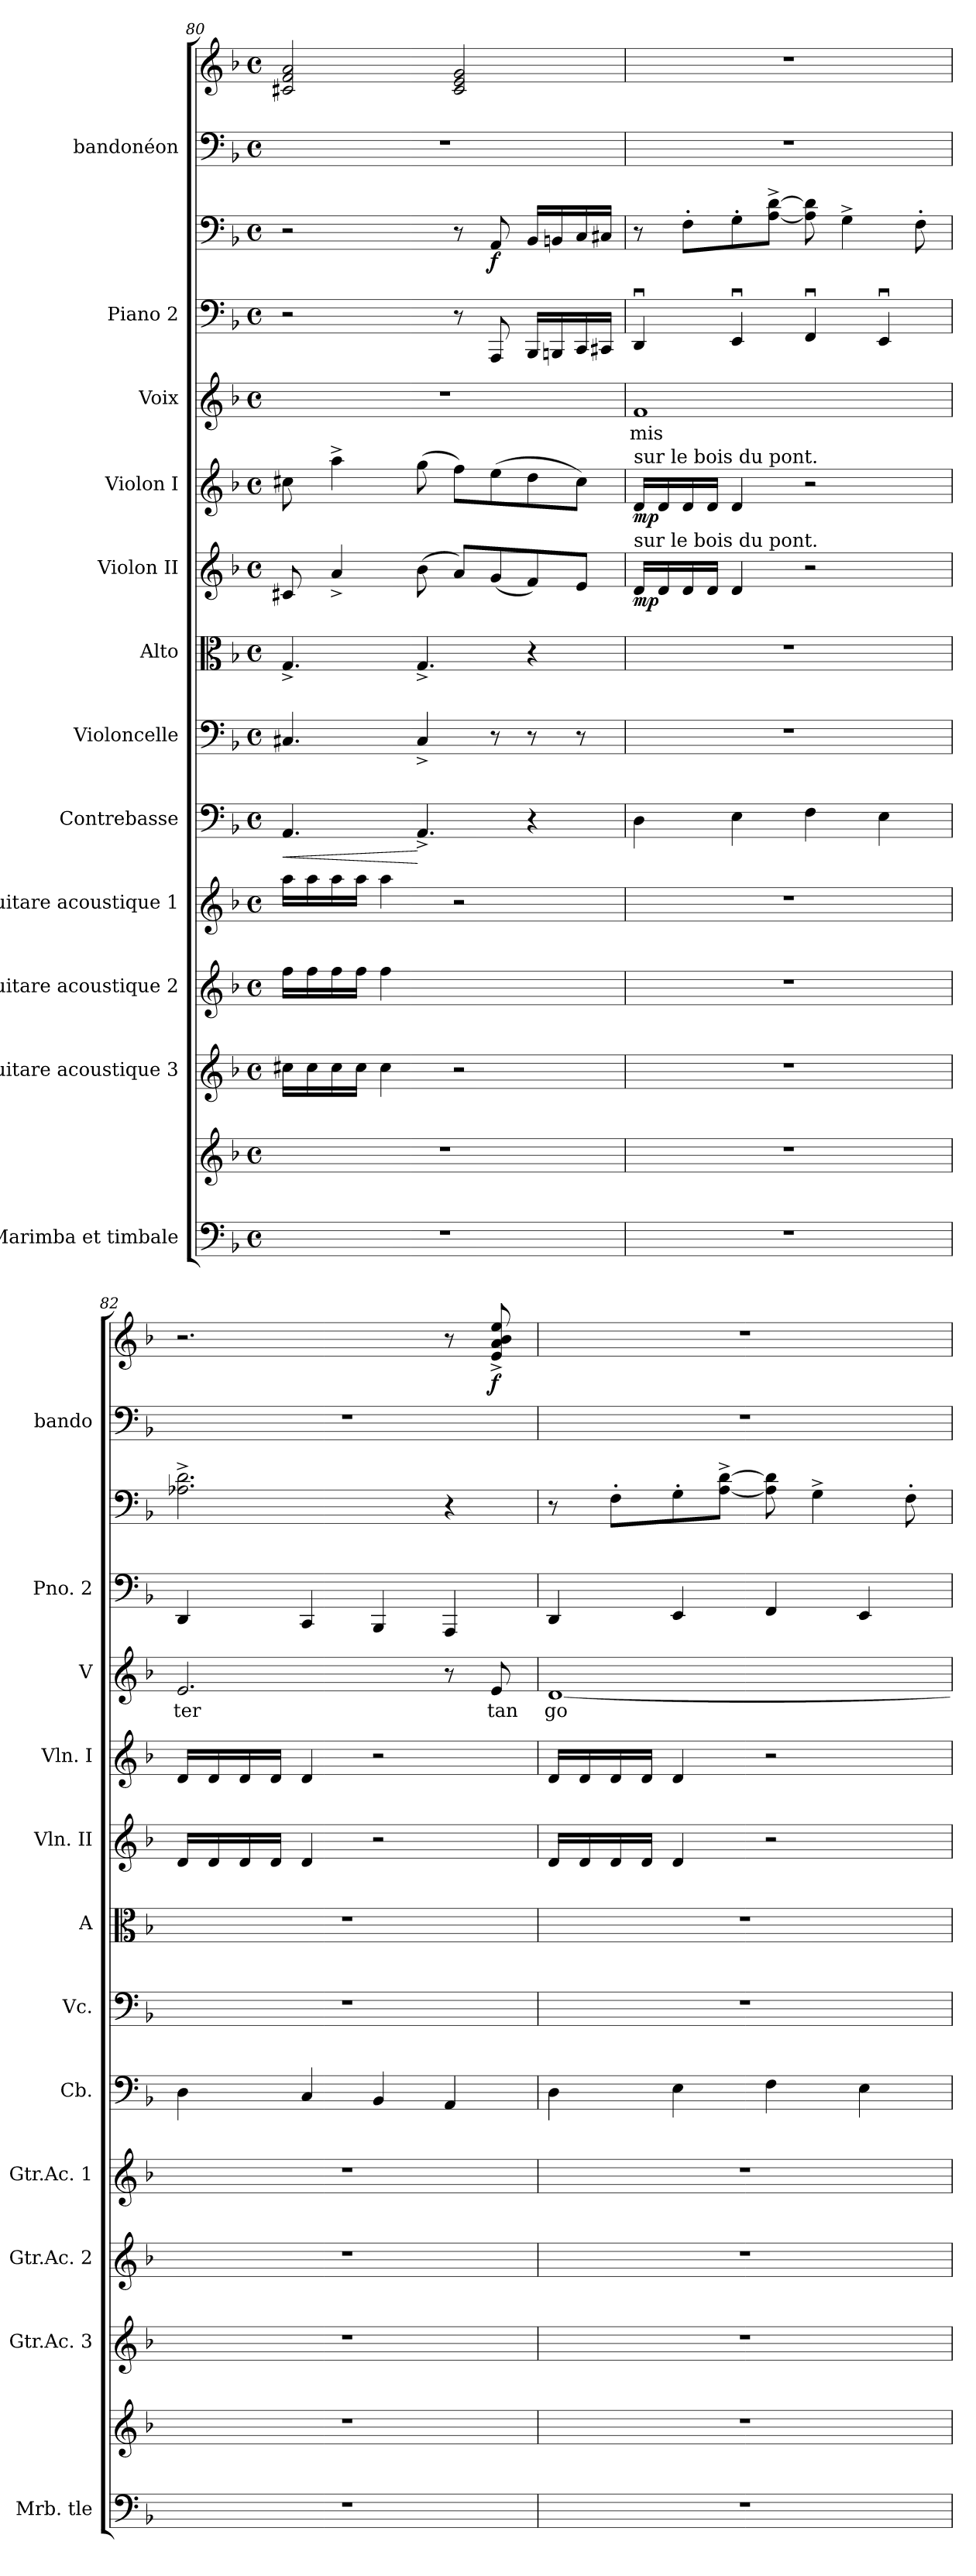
**kern	**kern	**kern	**kern	**kern	**kern	**dynam	**kern	**kern	**kern	**dynam	**kern	**dynam	**kern	**text	**kern	**kern	**dynam	**kern	**kern	**dynam
*part12	*part12	*part11	*part10	*part9	*part8	*part8	*part7	*part6	*part5	*part5	*part4	*part4	*part3	*part3	*part2	*part2	*part2	*part1	*part1	*part1
*staff15	*staff14	*staff13	*staff12	*staff11	*staff10	*staff10	*staff9	*staff8	*staff7	*staff7	*staff6	*staff6	*staff5	*staff5	*staff4	*staff3	*staff3/4	*staff2	*staff1	*staff1/2
*I"Marimba et timbale	*	*I"Guitare acoustique 3	*I"Guitare acoustique 2	*I"Guitare acoustique 1	*I"Contrebasse	*	*I"Violoncelle	*I"Alto	*I"Violon II	*	*I"Violon I	*	*I"Voix	*	*I"Piano 2	*	*	*I"bandonéon	*	*
*I'Mrb. tle	*	*I'Gtr.Ac. 3	*I'Gtr.Ac. 2	*I'Gtr.Ac. 1	*I'Cb.	*	*I'Vc.	*I'A	*I'Vln. II	*	*I'Vln. I	*	*I'V	*	*I'Pno. 2	*	*	*I'bando	*	*
*clefF4	*clefG2	*clefG2	*clefG2	*clefG2	*clefF4	*	*clefF4	*clefC3	*clefG2	*	*clefG2	*	*clefG2	*	*clefF4	*clefF4	*	*clefF4	*clefG2	*
*	*	*ITrd7c12	*ITrd7c12	*ITrd7c12	*ITrd7c12	*	*	*	*	*	*	*	*	*	*	*	*	*	*	*
*k[b-]	*k[b-]	*k[b-]	*k[b-]	*k[b-]	*k[b-]	*	*k[b-]	*k[b-]	*k[b-]	*	*k[b-]	*	*k[b-]	*	*k[b-]	*k[b-]	*	*k[b-]	*k[b-]	*
*d:	*d:	*d:	*d:	*d:	*d:	*	*d:	*d:	*d:	*	*d:	*	*d:	*	*d:	*d:	*	*d:	*d:	*
*M4/4	*M4/4	*M4/4	*M4/4	*M4/4	*M4/4	*	*M4/4	*M4/4	*M4/4	*	*M4/4	*	*M4/4	*	*M4/4	*M4/4	*	*M4/4	*M4/4	*
*met(c)	*met(c)	*met(c)	*met(c)	*met(c)	*met(c)	*	*met(c)	*met(c)	*met(c)	*	*met(c)	*	*met(c)	*	*met(c)	*met(c)	*	*met(c)	*met(c)	*
=80	=80	=80	=80	=80	=80	=80	=80	=80	=80	=80	=80	=80	=80	=80	=80	=80	=80	=80	=80	=80
!	!	!	!	!	!	!LO:HP:b	!	!	!	!	!	!	!	!	!	!	!	!	!	!
1r	1r	16c#X\LL	16f\LL	16a\LL	4.AAA/	<	4.C#X/	4.G^</	8c#X/	.	8cc#X\	.	1r	.	2r	2r	.	1r	2c#X/ 2f/ 2a/	.
.	.	16c#\	16f\	16a\	.	.	.	.	.	.	.	.	.	.	.	.	.	.	.	.
.	.	16c#\	16f\	16a\	.	.	.	.	4a^</	.	4aa^>\	.	.	.	.	.	.	.	.	.
.	.	16c#\JJ	16f\JJ	16a\JJ	.	.	.	.	.	.	.	.	.	.	.	.	.	.	.	.
.	.	4c#\	4f\	4a\	.	.	.	.	.	.	.	.	.	.	.	.	.	.	.	.
.	.	.	.	.	4.AAA^</	[	4C#^</	4.G^</	(>8b-\	.	(>8gg\	.	.	.	.	.	.	.	.	.
.	.	2r	2ryy	2r	.	.	.	.	8a/L)	.	8ff\L)	.	.	.	8r	8r	.	.	2c#/ 2e/ 2g/	.
!	!	!	!	!	!	!	!	!	!	!	!	!	!	!	!	!	!LO:DY:b	!	!	!
.	.	.	.	.	.	.	8r	.	(<8g/	.	(>8ee\	.	.	.	8AAA/	8AA/	f	.	.	.
.	.	.	.	.	4r	.	8r	4r	8f/)	.	8dd\	.	.	.	16BBB-/LL	16BB-/LL	.	.	.	.
.	.	.	.	.	.	.	.	.	.	.	.	.	.	.	16BBBn/	16BBn/	.	.	.	.
.	.	.	.	.	.	.	8r	.	8e/J	.	8cc#\J)	.	.	.	16CC/	16C/	.	.	.	.
.	.	.	.	.	.	.	.	.	.	.	.	.	.	.	16CC#X/JJ	16C#X/JJ	.	.	.	.
!!LO:PB:g=z
=81	=81	=81	=81	=81	=81	=81	=81	=81	=81	=81	=81	=81	=81	=81	=81	=81	=81	=81	=81	=81
!	!	!	!	!	!	!	!	!	!	!	!LO:TX:a:t=sur le bois du pont.	!	!	!	!	!	!	!	!	!
!	!	!	!	!	!	!	!	!	!LO:TX:a:t=sur le bois du pont.	!	!	!	!	!	!	!	!	!	!	!
!	!	!	!	!	!	!	!	!	!	!LO:DY:b	!	!LO:DY:b	!	!LO:LY:b	!	!	!	!	!	!
1r	1r	1r	1r	1r	4DD\	.	1r	1r	16d/LL	mp	16d/LL	mp	1f	mis	4DDu>/	8r	.	1r	1r	.
.	.	.	.	.	.	.	.	.	16d/	.	16d/	.	.	.	.	.	.	.	.	.
.	.	.	.	.	.	.	.	.	16d/	.	16d/	.	.	.	.	8F'>\L	.	.	.	.
.	.	.	.	.	.	.	.	.	16d/JJ	.	16d/JJ	.	.	.	.	.	.	.	.	.
.	.	.	.	.	4EE\	.	.	.	4d/	.	4d/	.	.	.	4EEu>/	8G'>\	.	.	.	.
.	.	.	.	.	.	.	.	.	.	.	.	.	.	.	.	[8A\^> [8d\^>J	.	.	.	.
.	.	.	.	.	4FF\	.	.	.	2r	.	2r	.	.	.	4FFu>/	8A\] 8d\]	.	.	.	.
.	.	.	.	.	.	.	.	.	.	.	.	.	.	.	.	4G^>\	.	.	.	.
.	.	.	.	.	4EE\	.	.	.	.	.	.	.	.	.	4EEu>/	.	.	.	.	.
.	.	.	.	.	.	.	.	.	.	.	.	.	.	.	.	8F'>\	.	.	.	.
=82	=82	=82	=82	=82	=82	=82	=82	=82	=82	=82	=82	=82	=82	=82	=82	=82	=82	=82	=82	=82
!	!	!	!	!	!	!	!	!	!	!	!	!	!	!LO:LY:b	!	!	!	!	!	!
1r	1r	1r	1r	1r	4DD\	.	1r	1r	16d/LL	.	16d/LL	.	2.e/	ter	4DD/	2.A-X\^> 2.d\^>	.	1r	2.r	.
.	.	.	.	.	.	.	.	.	16d/	.	16d/	.	.	.	.	.	.	.	.	.
.	.	.	.	.	.	.	.	.	16d/	.	16d/	.	.	.	.	.	.	.	.	.
.	.	.	.	.	.	.	.	.	16d/JJ	.	16d/JJ	.	.	.	.	.	.	.	.	.
.	.	.	.	.	4CC/	.	.	.	4d/	.	4d/	.	.	.	4CC/	.	.	.	.	.
.	.	.	.	.	4BBB-/	.	.	.	2r	.	2r	.	.	.	4BBB-/	.	.	.	.	.
.	.	.	.	.	4AAA/	.	.	.	.	.	.	.	8r	.	4AAA/	4r	.	.	8r	.
!	!	!	!	!	!	!	!	!	!	!	!	!	!	!LO:LY:b	!	!	!	!	!	!LO:DY:b
.	.	.	.	.	.	.	.	.	.	.	.	.	8e/	tan	.	.	.	.	8e/^< 8a/^< 8b-/^< 8ee/^<	f
=83	=83	=83	=83	=83	=83	=83	=83	=83	=83	=83	=83	=83	=83	=83	=83	=83	=83	=83	=83	=83
!	!	!	!	!	!	!	!	!	!	!	!	!	!	!LO:LY:b	!	!	!	!	!	!
1r	1r	1r	1r	1r	4DD\	.	1r	1r	16d/LL	.	16d/LL	.	[1d	go	4DD/	8r	.	1r	1r	.
.	.	.	.	.	.	.	.	.	16d/	.	16d/	.	.	.	.	.	.	.	.	.
.	.	.	.	.	.	.	.	.	16d/	.	16d/	.	.	.	.	8F'>\L	.	.	.	.
.	.	.	.	.	.	.	.	.	16d/JJ	.	16d/JJ	.	.	.	.	.	.	.	.	.
.	.	.	.	.	4EE\	.	.	.	4d/	.	4d/	.	.	.	4EE/	8G'>\	.	.	.	.
.	.	.	.	.	.	.	.	.	.	.	.	.	.	.	.	[8A\^> [8d\^>J	.	.	.	.
.	.	.	.	.	4FF\	.	.	.	2r	.	2r	.	.	.	4FF/	8A\] 8d\]	.	.	.	.
.	.	.	.	.	.	.	.	.	.	.	.	.	.	.	.	4G^>\	.	.	.	.
.	.	.	.	.	4EE\	.	.	.	.	.	.	.	.	.	4EE/	.	.	.	.	.
.	.	.	.	.	.	.	.	.	.	.	.	.	.	.	.	8F'>\	.	.	.	.
=	=	=	=	=	=	=	=	=	=	=	=	=	=	=	=	=	=	=	=	=
*-	*-	*-	*-	*-	*-	*-	*-	*-	*-	*-	*-	*-	*-	*-	*-	*-	*-	*-	*-	*-
